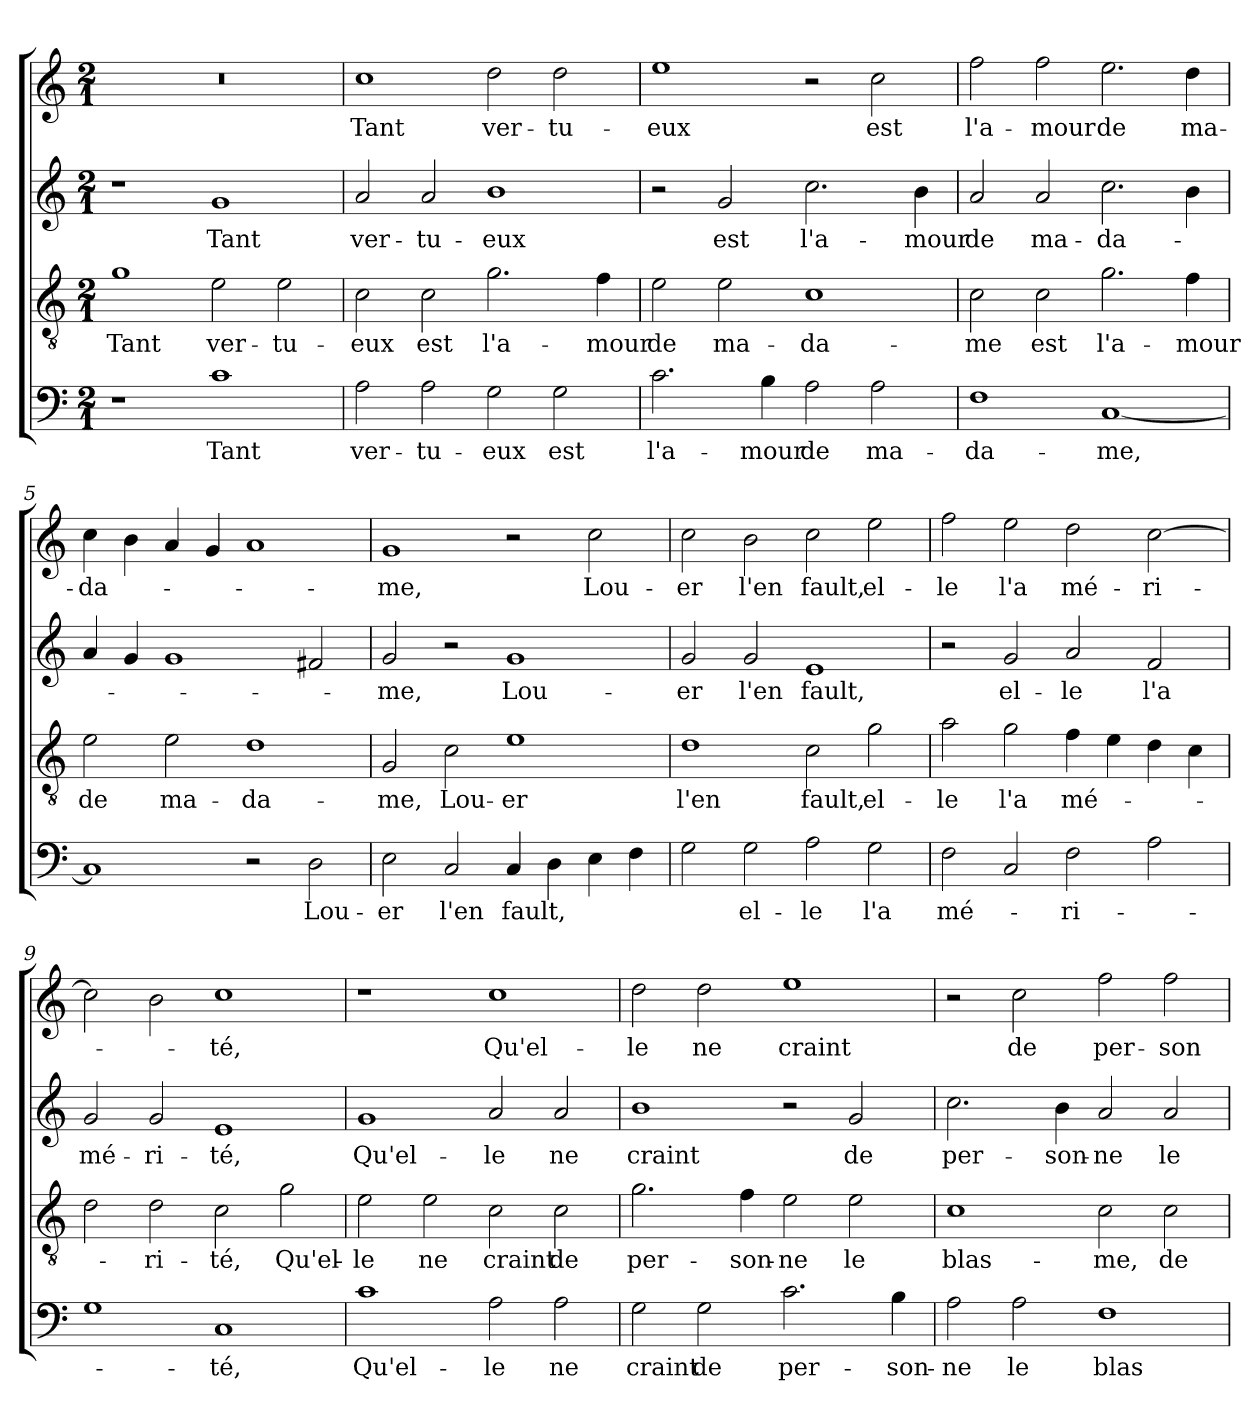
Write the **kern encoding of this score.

**kern	**text	**kern	**text	**kern	**text	**kern	**text
*part4	*part4	*part3	*part3	*part2	*part2	*part1	*part1
*staff4	*staff4	*staff3	*staff3	*staff2	*staff2	*staff1	*staff1
*clefF4	*	*clefGv2	*	*clefG2	*	*clefG2	*
*	*	*ITrd-7c-12	*	*	*	*	*
*k[]	*	*k[]	*	*k[]	*	*k[]	*
*C:	*	*C:	*	*C:	*	*C:	*
*M2/1	*	*M2/1	*	*M2/1	*	*M2/1	*
=1	=1	=1	=1	=1	=1	=1	=1
1r	.	1gg\	Tant	1r	.	0r	.
1c\	Tant	2ee\	ver-	1g/	Tant	.	.
.	.	2ee\	-tu-	.	.	.	.
=2	=2	=2	=2	=2	=2	=2	=2
2A\	ver-	2cc\	-eux	2a/	ver-	1cc\	Tant
2A\	-tu-	2cc\	est	2a/	-tu-	.	.
2G\	-eux	2.gg\	l'a-	1b\	-eux	2dd\	ver-
2G\	est	.	.	.	.	2dd\	-tu-
.	.	4ff\	-mour	.	.	.	.
=3	=3	=3	=3	=3	=3	=3	=3
2.c\	l'a-	2ee\	de	2r	.	1ee\	-eux
.	.	2ee\	ma-	2g/	est	.	.
4B\	-mour	.	.	.	.	.	.
2A\	de	1cc\	-da-	2.cc\	l'a-	2r	.
2A\	ma-	.	.	.	.	2cc\	est
.	.	.	.	4b\	-mour	.	.
=4	=4	=4	=4	=4	=4	=4	=4
1F\	-da-	2cc\	-me	2a/	de	2ff\	l'a-
.	.	2cc\	est	2a/	ma-	2ff\	-mour
[1C/	-me,	2.gg\	l'a-	2.cc\	-da-	2.ee\	de
.	.	4ff\	-mour	4b\	.	4dd\	ma-
=5	=5	=5	=5	=5	=5	=5	=5
1C/]	.	2ee\	de	4a/	.	4cc\	-da-
.	.	.	.	4g/	.	4b\	.
.	.	2ee\	ma-	1g/	.	4a/	.
.	.	.	.	.	.	4g/	.
2r	.	1dd\	-da-	.	.	1a/	.
2D\	Lou-	.	.	2f#X/	.	.	.
!!LO:LB:g=z
=6	=6	=6	=6	=6	=6	=6	=6
2E\	-er	2g/	-me,	2g/	-me,	1g/	-me,
2C/	l'en	2cc\	Lou-	2r	.	.	.
4C/	fault,	1ee\	-er	1g/	Lou-	2r	.
4D\	.	.	.	.	.	.	.
4E\	.	.	.	.	.	2cc\	Lou-
4F\	.	.	.	.	.	.	.
=7	=7	=7	=7	=7	=7	=7	=7
2G\	.	1dd\	l'en	2g/	-er	2cc\	-er
2G\	el-	.	.	2g/	l'en	2b\	l'en
2A\	-le	2cc\	fault,	1e/	fault,	2cc\	fault,
2G\	l'a	2gg\	el-	.	.	2ee\	el-
=8	=8	=8	=8	=8	=8	=8	=8
2F\	mé-	2aa\	-le	2r	.	2ff\	-le
2C/	.	2gg\	l'a	2g/	el-	2ee\	l'a
2F\	-ri-	4ff\	mé-	2a/	-le	2dd\	mé-
.	.	4ee\	.	.	.	.	.
2A\	.	4dd\	.	2f/	l'a	[2cc\	-ri-
.	.	4cc\	.	.	.	.	.
=9	=9	=9	=9	=9	=9	=9	=9
1G\	.	2dd\	.	2g/	mé-	2cc\]	.
.	.	2dd\	-ri-	2g/	-ri-	2b\	.
1C/	-té,	2cc\	-té,	1e/	-té,	1cc\	-té,
.	.	2gg\	Qu'el-	.	.	.	.
=10	=10	=10	=10	=10	=10	=10	=10
1c\	Qu'el-	2ee\	-le	1g/	Qu'el-	1r	.
.	.	2ee\	ne	.	.	.	.
2A\	-le	2cc\	craint	2a/	-le	1cc\	Qu'el-
2A\	ne	2cc\	de	2a/	ne	.	.
!!LO:LB:g=z
=11	=11	=11	=11	=11	=11	=11	=11
2G\	craint	2.gg\	per-	1b\	craint	2dd\	-le
2G\	de	.	.	.	.	2dd\	ne
.	.	4ff\	-son-	.	.	.	.
2.c\	per-	2ee\	-ne	2r	.	1ee\	craint
.	.	2ee\	le	2g/	de	.	.
4B\	-son-	.	.	.	.	.	.
=12	=12	=12	=12	=12	=12	=12	=12
2A\	-ne	1cc\	blas-	2.cc\	per-	2r	.
2A\	le	.	.	.	.	2cc\	de
.	.	.	.	4b\	-son-	.	.
1F\	blas-	2cc\	-me,	2a/	-ne	2ff\	per-
.	.	2cc\	de	2a/	le	2ff\	-son-
=	=	=	=	=	=	=	=
*-	*-	*-	*-	*-	*-	*-	*-
